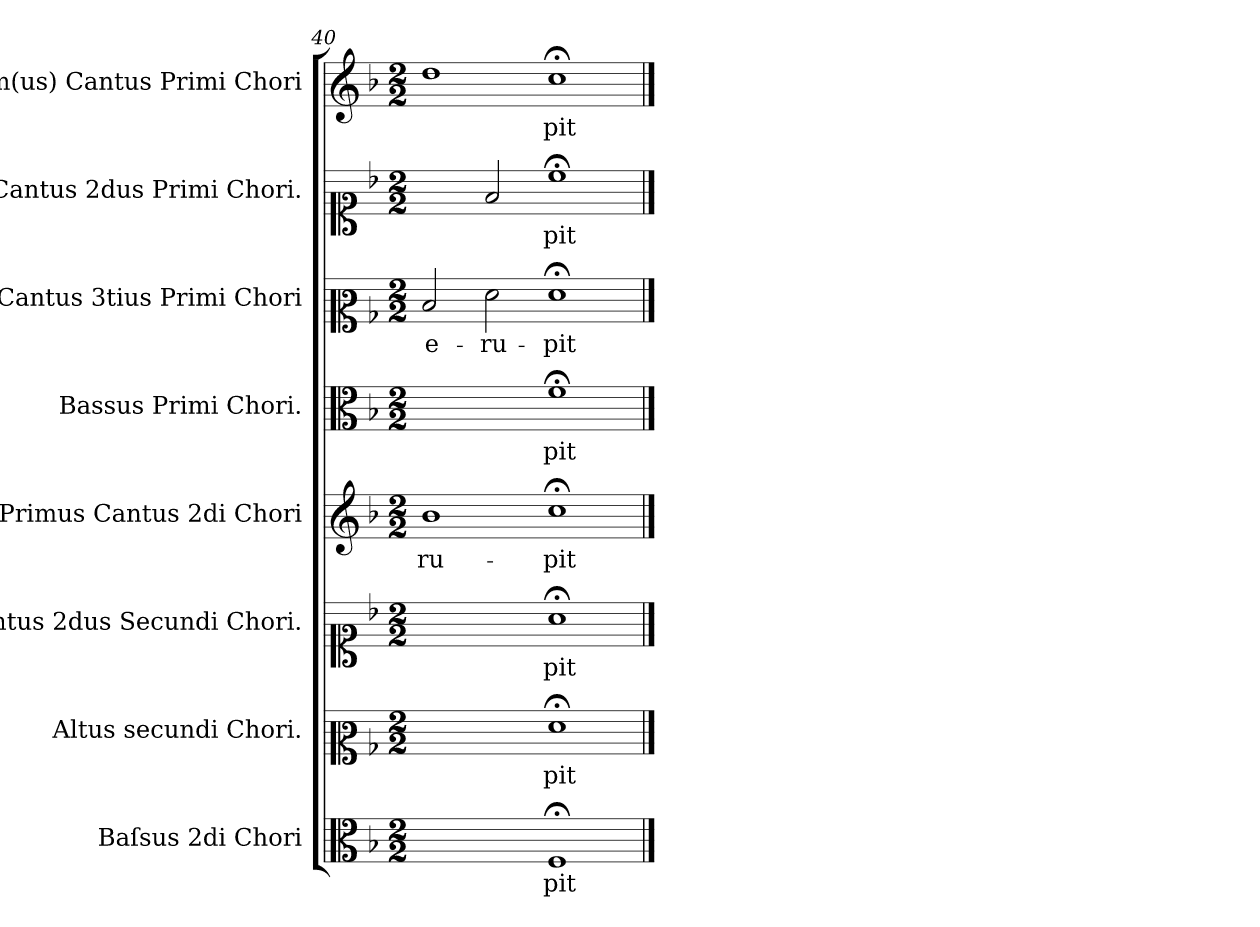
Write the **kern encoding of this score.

**kern	**text	**kern	**text	**kern	**text	**kern	**text	**kern	**text	**kern	**text	**kern	**text	**kern	**text
*part8	*part8	*part7	*part7	*part6	*part6	*part5	*part5	*part4	*part4	*part3	*part3	*part2	*part2	*part1	*part1
*staff8	*staff8	*staff7	*staff7	*staff6	*staff6	*staff5	*staff5	*staff4	*staff4	*staff3	*staff3	*staff2	*staff2	*staff1	*staff1
*I"Baſsus 2di Chori	*	*I"Altus secundi Chori.	*	*I"Cantus 2dus Secundi Chori.	*	*I"Primus Cantus 2di Chori	*	*I"Bassus Primi Chori.	*	*I"Cantus 3tius Primi Chori	*	*I"Cantus 2dus Primi Chori.	*	*I"1m(us) Cantus Primi Chori	*
*clefC3	*	*clefC2	*	*clefC1	*	*clefG2	*	*clefC3	*	*clefC2	*	*clefC1	*	*clefG2	*
*k[b-]	*	*k[b-]	*	*k[b-]	*	*k[b-]	*	*k[b-]	*	*k[b-]	*	*k[b-]	*	*k[b-]	*
*F:	*	*F:	*	*F:	*	*F:	*	*F:	*	*F:	*	*F:	*	*F:	*
*M2/2	*	*M2/2	*	*M2/2	*	*M2/2	*	*M2/2	*	*M2/2	*	*M2/2	*	*M2/2	*
=40	=40	=40	=40	=40	=40	=40	=40	=40	=40	=40	=40	=40	=40	=40	=40
1ryy	.	1ryy	.	1ryy	.	1b-	-ru-	1ryy	.	2d/	e-	2ryy	.	1dd	.
.	.	.	.	.	.	.	.	.	.	2f\	-ru-	2f/	.	.	.
1F;<;	-pit	1f;<;	-pit	1a;<;	-pit	1cc;<;	-pit	1f;<;	-pit	1f;<;	-pit	1cc;<;	-pit	1cc;<	-pit
==	==	==	==	==	==	==	==	==	==	==	==	==	==	==	==
*-	*-	*-	*-	*-	*-	*-	*-	*-	*-	*-	*-	*-	*-	*-	*-
